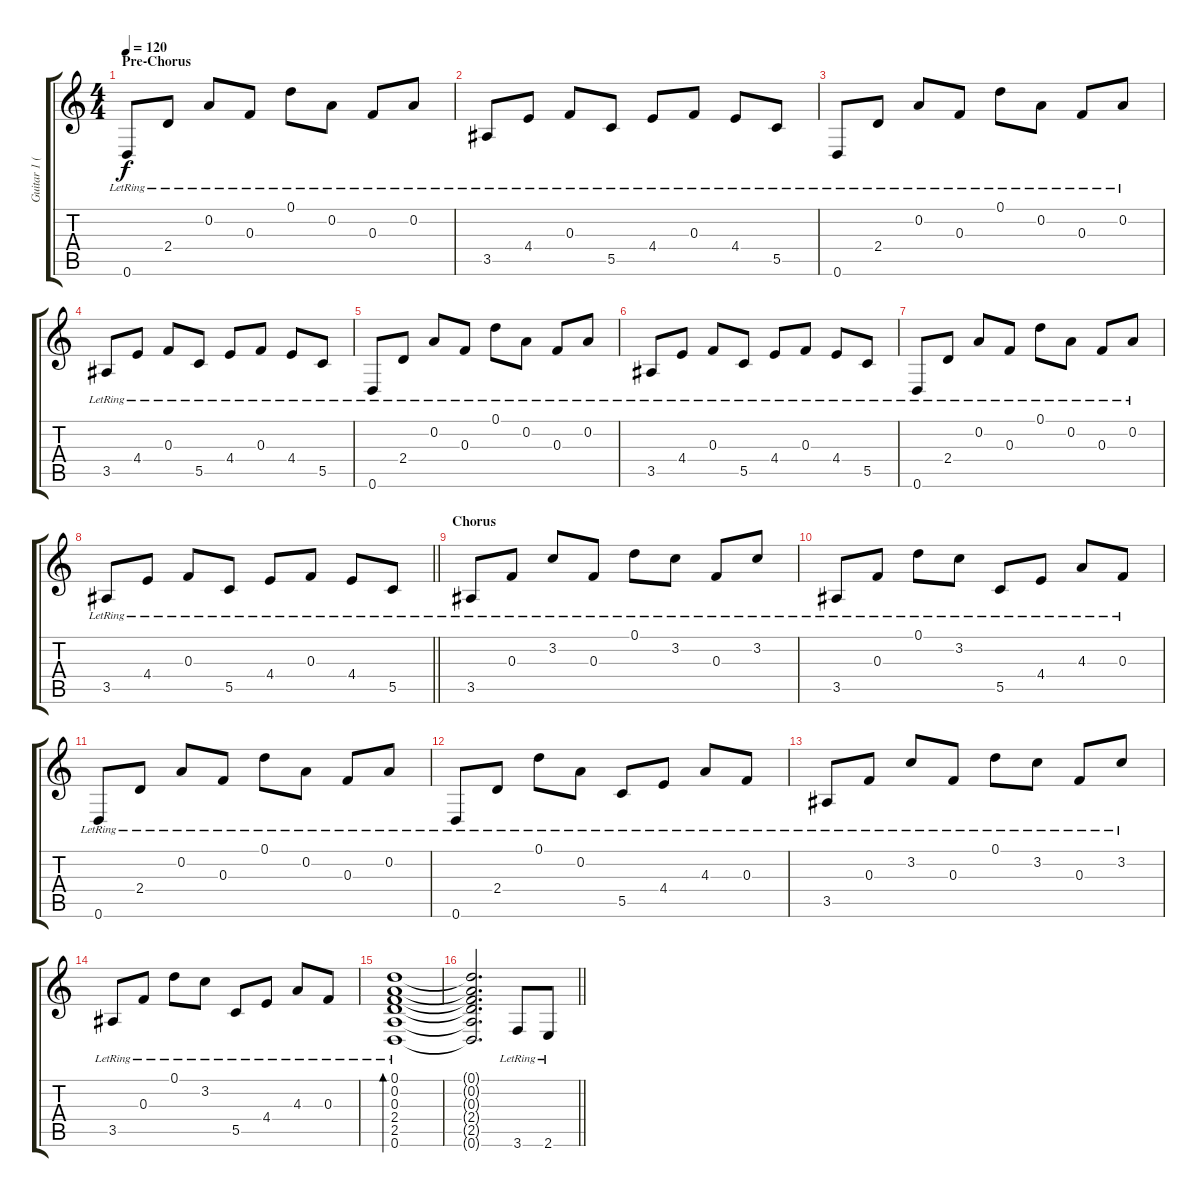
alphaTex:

\track ("Guitar 1 (Clean)" "Guitar 1 (") {instrument electricguitarclean}
\staff {score tabs}
\tuning (D4 A3 F3 C3 G2 D2) {hide}
\ts (4 4)
\section ("" "Pre-Chorus")
\tempo 120
\clef g2
\ks c
0.6{lr}.8{dy f} 2.4{lr}.8 0.2{lr}.8 0.3{lr}.8 0.1{lr}.8 0.2{lr}.8 0.3{lr}.8 0.2{lr}.8 |
3.5{lr}.8 4.4{lr}.8 0.3{lr}.8 5.5{lr}.8 4.4{lr}.8 0.3{lr}.8 4.4{lr}.8 5.5{lr}.8 |
0.6{lr}.8 2.4{lr}.8 0.2{lr}.8 0.3{lr}.8 0.1{lr}.8 0.2{lr}.8 0.3{lr}.8 0.2{lr}.8 |
3.5{lr}.8 4.4{lr}.8 0.3{lr}.8 5.5{lr}.8 4.4{lr}.8 0.3{lr}.8 4.4{lr}.8 5.5{lr}.8 |
0.6{lr}.8 2.4{lr}.8 0.2{lr}.8 0.3{lr}.8 0.1{lr}.8 0.2{lr}.8 0.3{lr}.8 0.2{lr}.8 |
3.5{lr}.8 4.4{lr}.8 0.3{lr}.8 5.5{lr}.8 4.4{lr}.8 0.3{lr}.8 4.4{lr}.8 5.5{lr}.8 |
0.6{lr}.8 2.4{lr}.8 0.2{lr}.8 0.3{lr}.8 0.1{lr}.8 0.2{lr}.8 0.3{lr}.8 0.2{lr}.8 |
\barLineRight lightlight
3.5{lr}.8 4.4{lr}.8 0.3{lr}.8 5.5{lr}.8 4.4{lr}.8 0.3{lr}.8 4.4{lr}.8 5.5{lr}.8 |
\section ("" "Chorus")
3.5{lr}.8 0.3{lr}.8 3.2{lr}.8 0.3{lr}.8 0.1{lr}.8 3.2{lr}.8 0.3{lr}.8 3.2{lr}.8 |
3.5{lr}.8 0.3{lr}.8 0.1{lr}.8 3.2{lr}.8 5.5{lr}.8 4.4{lr}.8 4.3{lr}.8 0.3{lr}.8 |
0.6{lr}.8 2.4{lr}.8 0.2{lr}.8 0.3{lr}.8 0.1{lr}.8 0.2{lr}.8 0.3{lr}.8 0.2{lr}.8 |
0.6{lr}.8 2.4{lr}.8 0.1{lr}.8 0.2{lr}.8 5.5{lr}.8 4.4{lr}.8 4.3{lr}.8 0.3{lr}.8 |
3.5{lr}.8 0.3{lr}.8 3.2{lr}.8 0.3{lr}.8 0.1{lr}.8 3.2{lr}.8 0.3{lr}.8 3.2{lr}.8 |
3.5{lr}.8 0.3{lr}.8 0.1{lr}.8 3.2{lr}.8 5.5{lr}.8 4.4{lr}.8 4.3{lr}.8 0.3{lr}.8 |
(0.1{lr} 0.2{lr} 0.3{lr} 2.4{lr} 2.5{lr} 0.6{lr}).1{bd 60} |
\barLineRight lightlight
(0.1{t} 0.2{t} 0.3{t} 2.4{t} 2.5{t} 0.6{t}).2{d} 3.6{lr}.8 2.6{lr}.8
